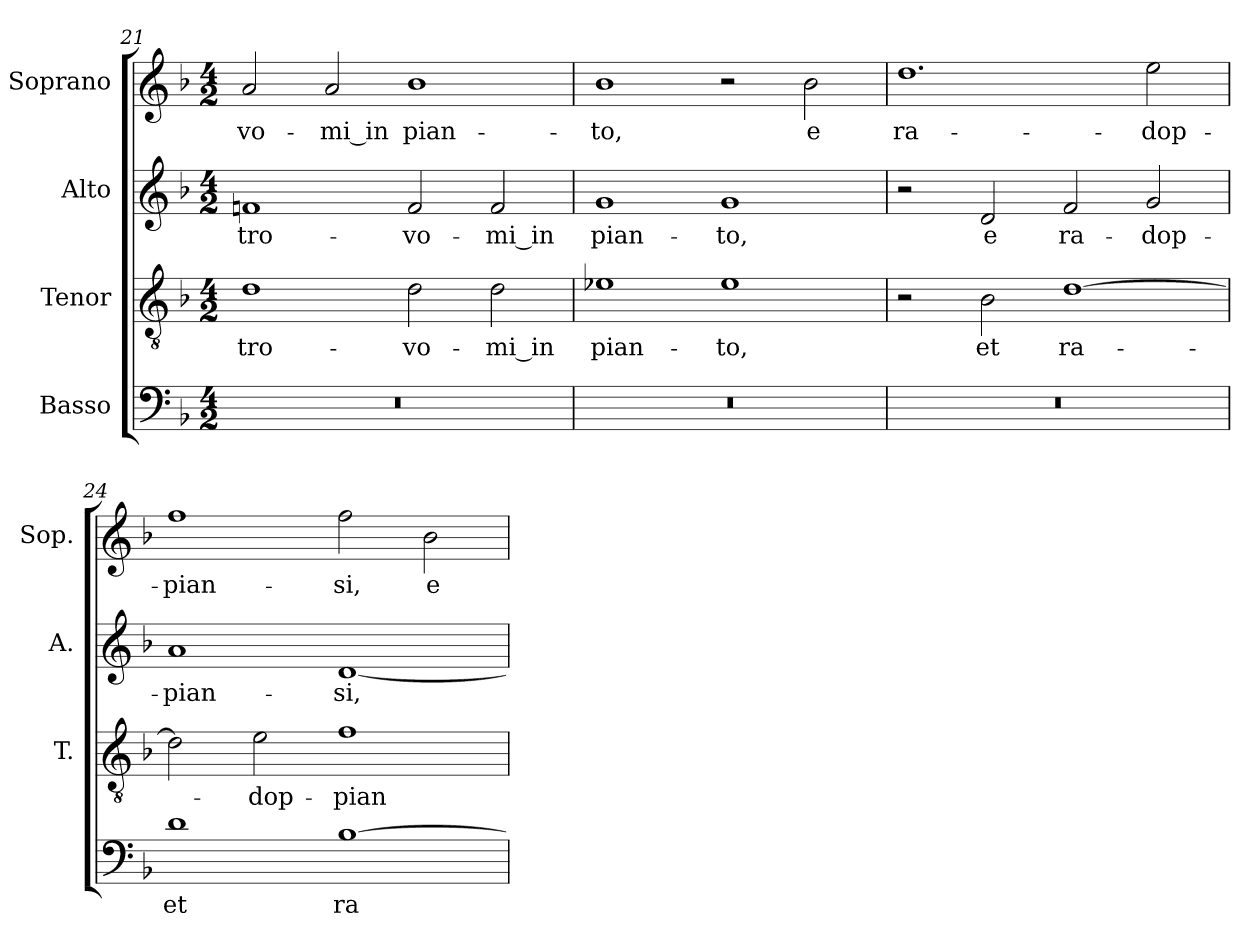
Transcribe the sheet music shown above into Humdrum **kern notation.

**kern	**text	**kern	**text	**kern	**text	**kern	**text
*part4	*part4	*part3	*part3	*part2	*part2	*part1	*part1
*staff4	*staff4	*staff3	*staff3	*staff2	*staff2	*staff1	*staff1
*I"Basso	*	*I"Tenor	*	*I"Alto	*	*I"Soprano	*
*	*	*I'T.	*	*I'A.	*	*I'Sop.	*
*clefF4	*	*clefGv2	*	*clefG2	*	*clefG2	*
*	*	*ITrd7c12	*	*	*	*	*
*k[b-]	*	*k[b-]	*	*k[b-]	*	*k[b-]	*
*F:	*	*F:	*	*F:	*	*F:	*
*M4/2	*	*M4/2	*	*M4/2	*	*M4/2	*
=21	=21	=21	=21	=21	=21	=21	=21
!LO:N:vis=1	!	!	!	!	!	!	!
!	!	!	!LO:LY:b:color=#000000	!	!	!	!
!	!	!	!	!	!LO:LY:b:color=#000000	!	!
!	!	!	!	!	!	!	!LO:LY:b:color=#000000
0r	.	1Di	tro-	1fni	tro-	2ai/	-vo-
!	!	!	!	!	!	!	!LO:LY:b:color=#000000
.	.	.	.	.	.	2ai/	-mi_in
!	!	!	!LO:LY:b:color=#000000	!	!	!	!
!	!	!	!	!	!LO:LY:b:color=#000000	!	!
!	!	!	!	!	!	!	!LO:LY:b:color=#000000
.	.	2Di\	-vo-	2fi/	-vo-	1b-i	pian-
!	!	!	!LO:LY:b:color=#000000	!	!	!	!
!	!	!	!	!	!LO:LY:b:color=#000000	!	!
.	.	2Di\	-mi_in	2fi/	-mi_in	.	.
!!LO:LB:g=z
=22	=22	=22	=22	=22	=22	=22	=22
!LO:N:vis=1	!	!	!	!	!	!	!
!	!	!	!LO:LY:b:color=#000000	!	!	!	!
!	!	!	!	!	!LO:LY:b:color=#000000	!	!
!	!	!	!	!	!	!	!LO:LY:b:color=#000000
0r	.	1E-Xi	pian-	1gi	pian-	1b-i	-to,
!	!	!	!LO:LY:b:color=#000000	!	!	!	!
!	!	!	!	!	!LO:LY:b:color=#000000	!	!
.	.	1E-i	-to,	1gi	-to,	2r	.
!	!	!	!	!	!	!	!LO:LY:b:color=#000000
.	.	.	.	.	.	2b-i\	e
=23	=23	=23	=23	=23	=23	=23	=23
!LO:N:vis=1	!	!	!	!	!	!	!
!	!	!	!	!	!	!	!LO:LY:b:color=#000000
0r	.	2r	.	2r	.	1.ddi	ra-
!	!	!	!LO:LY:b:color=#000000	!	!	!	!
!	!	!	!	!	!LO:LY:b:color=#000000	!	!
.	.	2BB-i\	et	2di/	e	.	.
!	!	!	!LO:LY:b:color=#000000	!	!	!	!
!	!	!	!	!	!LO:LY:b:color=#000000	!	!
.	.	[>1Di	ra-	2fi/	ra-	.	.
!	!	!	!	!	!LO:LY:b:color=#000000	!	!
!	!	!	!	!	!	!	!LO:LY:b:color=#000000
.	.	.	.	2gi/	-dop-	2eei\	-dop-
=24	=24	=24	=24	=24	=24	=24	=24
!	!LO:LY:b:color=#000000	!	!	!	!	!	!
!	!	!	!	!	!LO:LY:b:color=#000000	!	!
!	!	!	!	!	!	!	!LO:LY:b:color=#000000
1di	et	2Di\]	.	1ai	-pian-	1ffi	-pian-
!	!	!	!LO:LY:b:color=#000000	!	!	!	!
.	.	2Ei\	-dop-	.	.	.	.
!	!LO:LY:b:color=#000000	!	!	!	!	!	!
!	!	!	!LO:LY:b:color=#000000	!	!	!	!
!	!	!	!	!	!LO:LY:b:color=#000000	!	!
!	!	!	!	!	!	!	!LO:LY:b:color=#000000
[>1B-i	ra-	1Fi	-pian-	[<1di	-si,	2ffi\	-si,
!	!	!	!	!	!	!	!LO:LY:b:color=#000000
.	.	.	.	.	.	2b-i\	e
=	=	=	=	=	=	=	=
*-	*-	*-	*-	*-	*-	*-	*-
